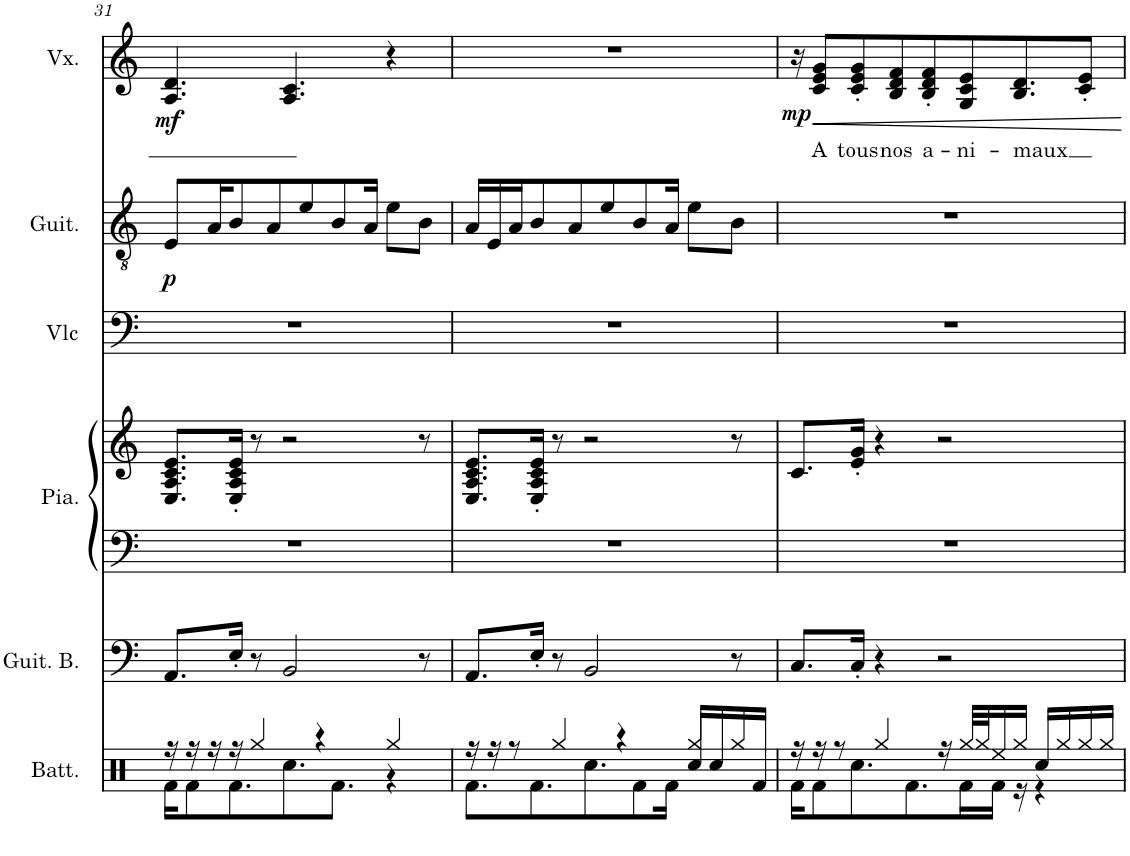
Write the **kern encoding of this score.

**kern	**kern	**kern	**kern	**kern	**kern	**dynam	**kern	**text	**dynam
*part6	*part5	*part4	*part4	*part3	*part2	*part2	*part1	*part1	*part1
*staff7	*staff6	*staff5	*staff4	*staff3	*staff2	*staff2	*staff1	*staff1	*staff1
*I"Batterie	*I"Guitare basse	*I"Piano	*	*I"Violoncelle	*I"Guitare acoustique	*	*I"Voix	*	*
*I'Batt.	*I'Guit. B.	*I'Pia.	*	*I'Vlc	*I'Guit.	*	*I'Vx.	*	*
!!LO:PB:g=z
*clefX	*clefF4	*clefF4	*clefG2	*clefF4	*clefGv2	*	*clefG2	*	*
*	*Trd7c12	*	*	*	*	*	*	*	*
*k[]	*k[]	*k[]	*k[]	*k[]	*k[]	*	*k[]	*	*
*M4/4	*M4/4	*M4/4	*M4/4	*M4/4	*M4/4	*	*M4/4	*	*
=31	=31	=31	=31	=31	=31	=31	=31	=31	=31
*^	*	*	*	*	*	*	*	*	*
!	!	!	!	!	!	!	!LO:DY:b	!	!	!LO:DY:b
16r	16Rf\KL	8.AA/L	1r	8.E/ 8.A/ 8.c/ 8.e/L	1r	8E/L	p	4.A/ 4.d/	.	mf
16r	8Rf\	.	.	.	.	.	.	.	.	.
16r	.	.	.	.	.	16A/K	.	.	.	.
16r	8.Rf\	16E'/Jk	.	16E/' 16A/' 16c/' 16e/'Jk	.	8B/	.	.	.	.
4Rgg/	.	8r	.	8r	.	.	.	.	.	.
.	.	.	.	.	.	8A/	.	.	.	.
.	8.Rcc\	2BB/	.	2r	.	.	.	4.A/ 4.c/	.	.
.	.	.	.	.	.	8e/	.	.	.	.
4r	.	.	.	.	.	.	.	.	.	.
.	8.Rf\J	.	.	.	.	8B/	.	.	.	.
.	.	.	.	.	.	16A/Jk	.	.	.	.
4Rgg/	4r	.	.	.	.	8e\L	.	4r	.	.
.	.	8r	.	8r	.	8B\J	.	.	.	.
=32	=32	=32	=32	=32	=32	=32	=32	=32	=32	=32
16r	8.Rf\L	8.AA/L	1r	8.E/ 8.A/ 8.c/ 8.e/L	1r	16A/LL	.	1r	.	.
16r	.	.	.	.	.	16E/	.	.	.	.
8r	.	.	.	.	.	16A/J	.	.	.	.
.	8.Rf\	16E'/Jk	.	16E/' 16A/' 16c/' 16e/'Jk	.	8B/	.	.	.	.
4Rgg/	.	8r	.	8r	.	.	.	.	.	.
.	.	.	.	.	.	8A/	.	.	.	.
.	8.Rcc\	2BB/	.	2r	.	.	.	.	.	.
.	.	.	.	.	.	8e/	.	.	.	.
4r	.	.	.	.	.	.	.	.	.	.
.	8Rf\	.	.	.	.	8B/	.	.	.	.
.	16Rf\Jk	.	.	.	.	16A/Jk	.	.	.	.
4Rgg/	16Rcc/LL	.	.	.	.	8e\L	.	.	.	.
.	16Rcc/	.	.	.	.	.	.	.	.	.
.	16Rgg/	8r	.	8r	.	8B\J	.	.	.	.
.	16Rf/JJ	.	.	.	.	.	.	.	.	.
=33	=33	=33	=33	=33	=33	=33	=33	=33	=33	=33
!	!	!	!	!	!	!	!	!	!	!LO:DY:b
16r	16Rf\KL	8.C/L	1r	8.c/L	1r	1r	.	16r	.	mp
!	!	!	!	!	!	!	!	!	!LO:LY:b	!
16r	8Rf\	.	.	.	.	.	.	8c/ 8e/ 8g/L	A	.
8r	.	.	.	.	.	.	.	.	.	.
!	!	!	!	!	!	!	!	!	!LO:LY:b	!
.	8.Rcc\	16C'/Jk	.	16e/' 16g/'Jk	.	.	.	8c/' 8e/' 8g/'	tous	.
4Rgg/	.	4r	.	4r	.	.	.	.	.	.
!	!	!	!	!	!	!	!	!	!LO:LY:b	!
.	.	.	.	.	.	.	.	8B/ 8d/ 8f/	nos	.
.	8.Rf\	.	.	.	.	.	.	.	.	.
!	!	!	!	!	!	!	!	!	!LO:LY:b	!
.	.	.	.	.	.	.	.	8B/' 8d/' 8f/'	a-	.
16r	.	2r	.	2r	.	.	.	.	.	.
!	!	!	!	!	!	!	!	!	!LO:LY:b	!
32Rgg/LLL	16Rf\L	.	.	.	.	.	.	8G/ 8c/ 8e/	-ni-	.
32Rgg/J	.	.	.	.	.	.	.	.	.	.
16Ree/	16Rf\JJ	.	.	.	.	.	.	.	.	.
!	!	!	!	!	!	!	!	!	!LO:LY:b	!
16Rgg/JJ	16r	.	.	.	.	.	.	8.B/ 8.d/	-maux	.
16Rcc/LL	4r	.	.	.	.	.	.	.	.	.
16Rgg/	.	.	.	.	.	.	.	.	.	.
16Rgg/	.	.	.	.	.	.	.	8c/' 8e/'J	.	.
16Rgg/JJ	.	.	.	.	.	.	.	.	.	.
*v	*v	*	*	*	*	*	*	*	*	*
=	=	=	=	=	=	=	=	=	=
*-	*-	*-	*-	*-	*-	*-	*-	*-	*-
